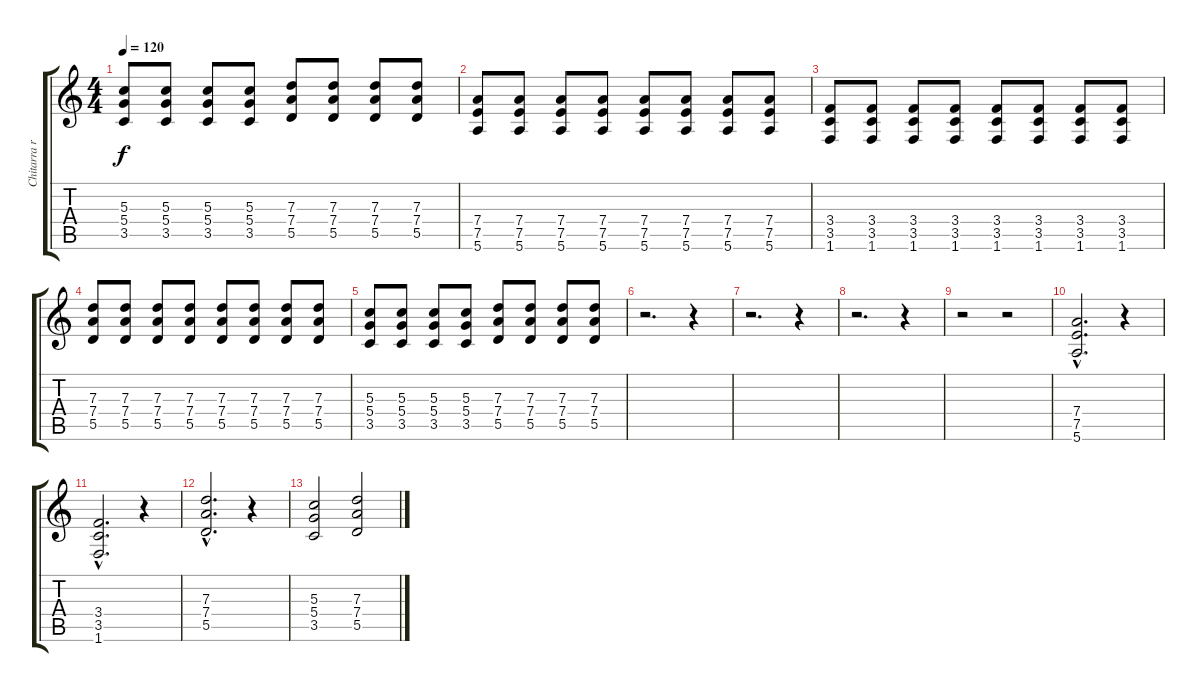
\track ("Chitarra ritmica" "Chitarra r") {instrument electricguitarclean}
\staff {score tabs}
\tuning (E4 B3 G3 D3 A2 E2) {hide}
\ts (4 4)
\tempo 120
\clef g2
\ks c
(5.3 5.4 3.5).8{dy f} (5.3 5.4 3.5).8 (5.3 5.4 3.5).8 (5.3 5.4 3.5).8 (7.3 7.4 5.5).8 (7.3 7.4 5.5).8 (7.3 7.4 5.5).8 (7.3 7.4 5.5).8 |
(7.4 7.5 5.6).8 (7.4 7.5 5.6).8 (7.4 7.5 5.6).8 (7.4 7.5 5.6).8 (7.4 7.5 5.6).8 (7.4 7.5 5.6).8 (7.4 7.5 5.6).8 (7.4 7.5 5.6).8 |
(3.4 3.5 1.6).8 (3.4 3.5 1.6).8 (3.4 3.5 1.6).8 (3.4 3.5 1.6).8 (3.4 3.5 1.6).8 (3.4 3.5 1.6).8 (3.4 3.5 1.6).8 (3.4 3.5 1.6).8 |
(7.3 7.4 5.5).8 (7.3 7.4 5.5).8 (7.3 7.4 5.5).8 (7.3 7.4 5.5).8 (7.3 7.4 5.5).8 (7.3 7.4 5.5).8 (7.3 7.4 5.5).8 (7.3 7.4 5.5).8 |
(5.3 5.4 3.5).8 (5.3 5.4 3.5).8 (5.3 5.4 3.5).8 (5.3 5.4 3.5).8 (7.3 7.4 5.5).8 (7.3 7.4 5.5).8 (7.3 7.4 5.5).8 (7.3 7.4 5.5).8 |
r.2{d} r.4 |
r.2{d} r.4 |
r.2{d} r.4 |
r.2 r.2 |
(7.4{hac} 7.5{hac} 5.6).2{d} r.4 |
(3.4{hac} 3.5{hac} 1.6{hac}).2{d} r.4 |
(7.3{hac} 7.4{hac} 5.5{hac}).2{d} r.4 |
(5.3 5.4 3.5).2 (7.3 7.4 5.5).2
